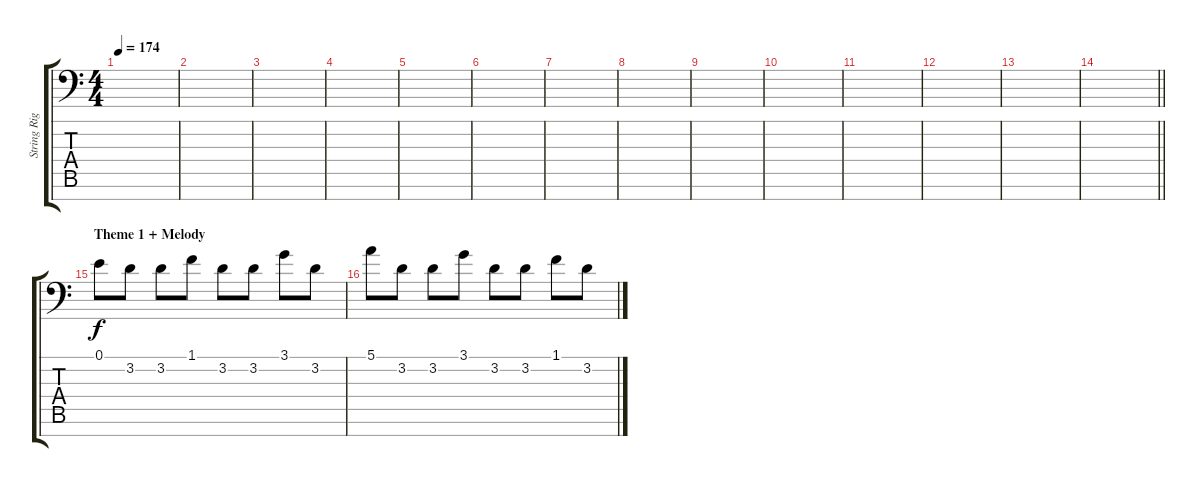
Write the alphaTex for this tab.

\track ("String Right" "String Rig") {instrument stringensemble1}
\staff {score tabs}
\tuning (E4 B3 G3 D3 A2 E2 C-1) {hide}
\ts (4 4)
\tempo 174
\clef f4
\ks c
|
|
|
|
|
|
|
|
|
|
|
|
|
\barLineRight lightlight
|
\section ("" "Theme 1 + Melody")
0.1.8 3.2.8 3.2.8 1.1.8 3.2.8 3.2.8 3.1.8 3.2.8 |
5.1.8 3.2.8 3.2.8 3.1.8 3.2.8 3.2.8 1.1.8 3.2.8
